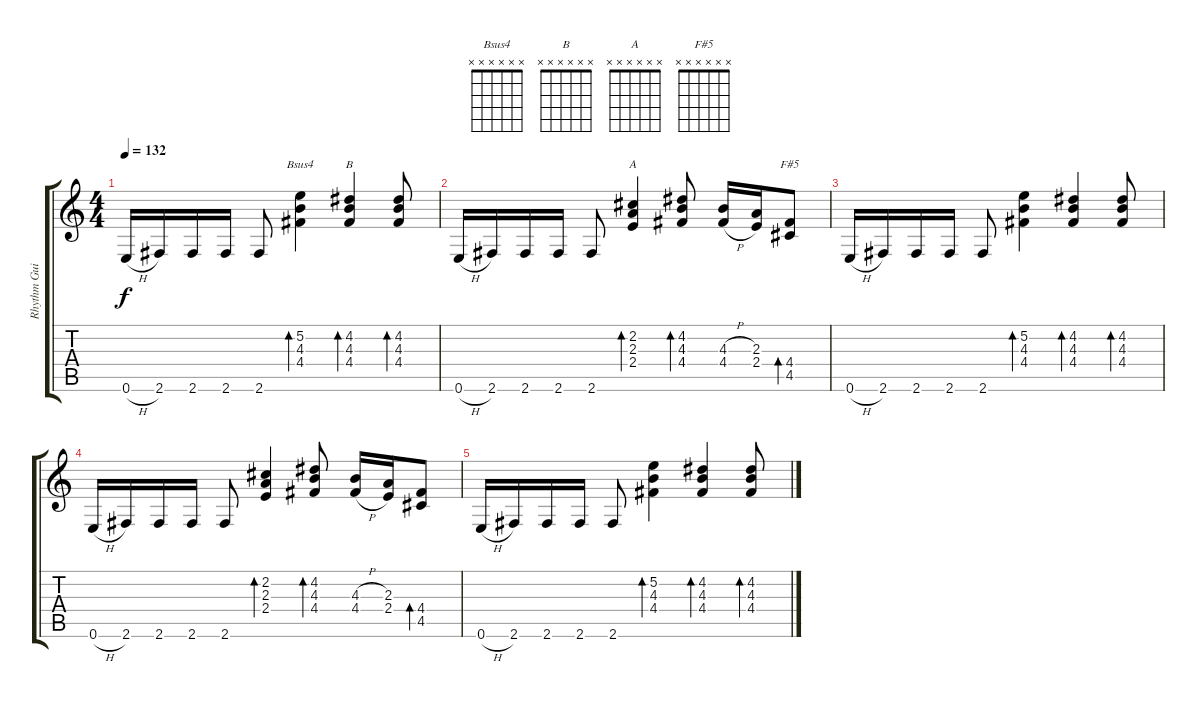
\track ("Rhythm Guitar" "Rhythm Gui") {instrument distortionguitar}
\staff {score tabs}
\tuning (E4 B3 G3 D3 A2 E2) {hide}
\chord ("Bsus4" x x x x x x)
\chord ("B" x x x x x x)
\chord ("A" x x x x x x)
\chord ("F#5" x x x x x x)
\ts (4 4)
\tempo 132
\clef g2
\ks c
0.6{h}.16{dy f} 2.6.16 2.6.16 2.6.16 2.6.8 (5.2 4.3 4.4).4{bd 60 ch "Bsus4"} (4.2 4.3 4.4).4{bd 60 ch "B"} (4.2 4.3 4.4).8{bd 60} |
0.6{h}.16 2.6.16 2.6.16 2.6.16 2.6.8 (2.2 2.3 2.4).4{bd 60 ch "A"} (4.2 4.3 4.4).8{bd 60} (4.3{h} 4.4{h}).16 (2.3 2.4).16 (4.4 4.5).8{bd 120 ch "F#5"} |
0.6{h}.16 2.6.16 2.6.16 2.6.16 2.6.8 (5.2 4.3 4.4).4{bd 60} (4.2 4.3 4.4).4{bd 60} (4.2 4.3 4.4).8{bd 60} |
0.6{h}.16 2.6.16 2.6.16 2.6.16 2.6.8 (2.2 2.3 2.4).4{bd 60} (4.2 4.3 4.4).8{bd 60} (4.3{h} 4.4{h}).16 (2.3 2.4).16 (4.4 4.5).8{bd 120} |
0.6{h}.16 2.6.16 2.6.16 2.6.16 2.6.8 (5.2 4.3 4.4).4{bd 60} (4.2 4.3 4.4).4{bd 60} (4.2 4.3 4.4).8{bd 60}
